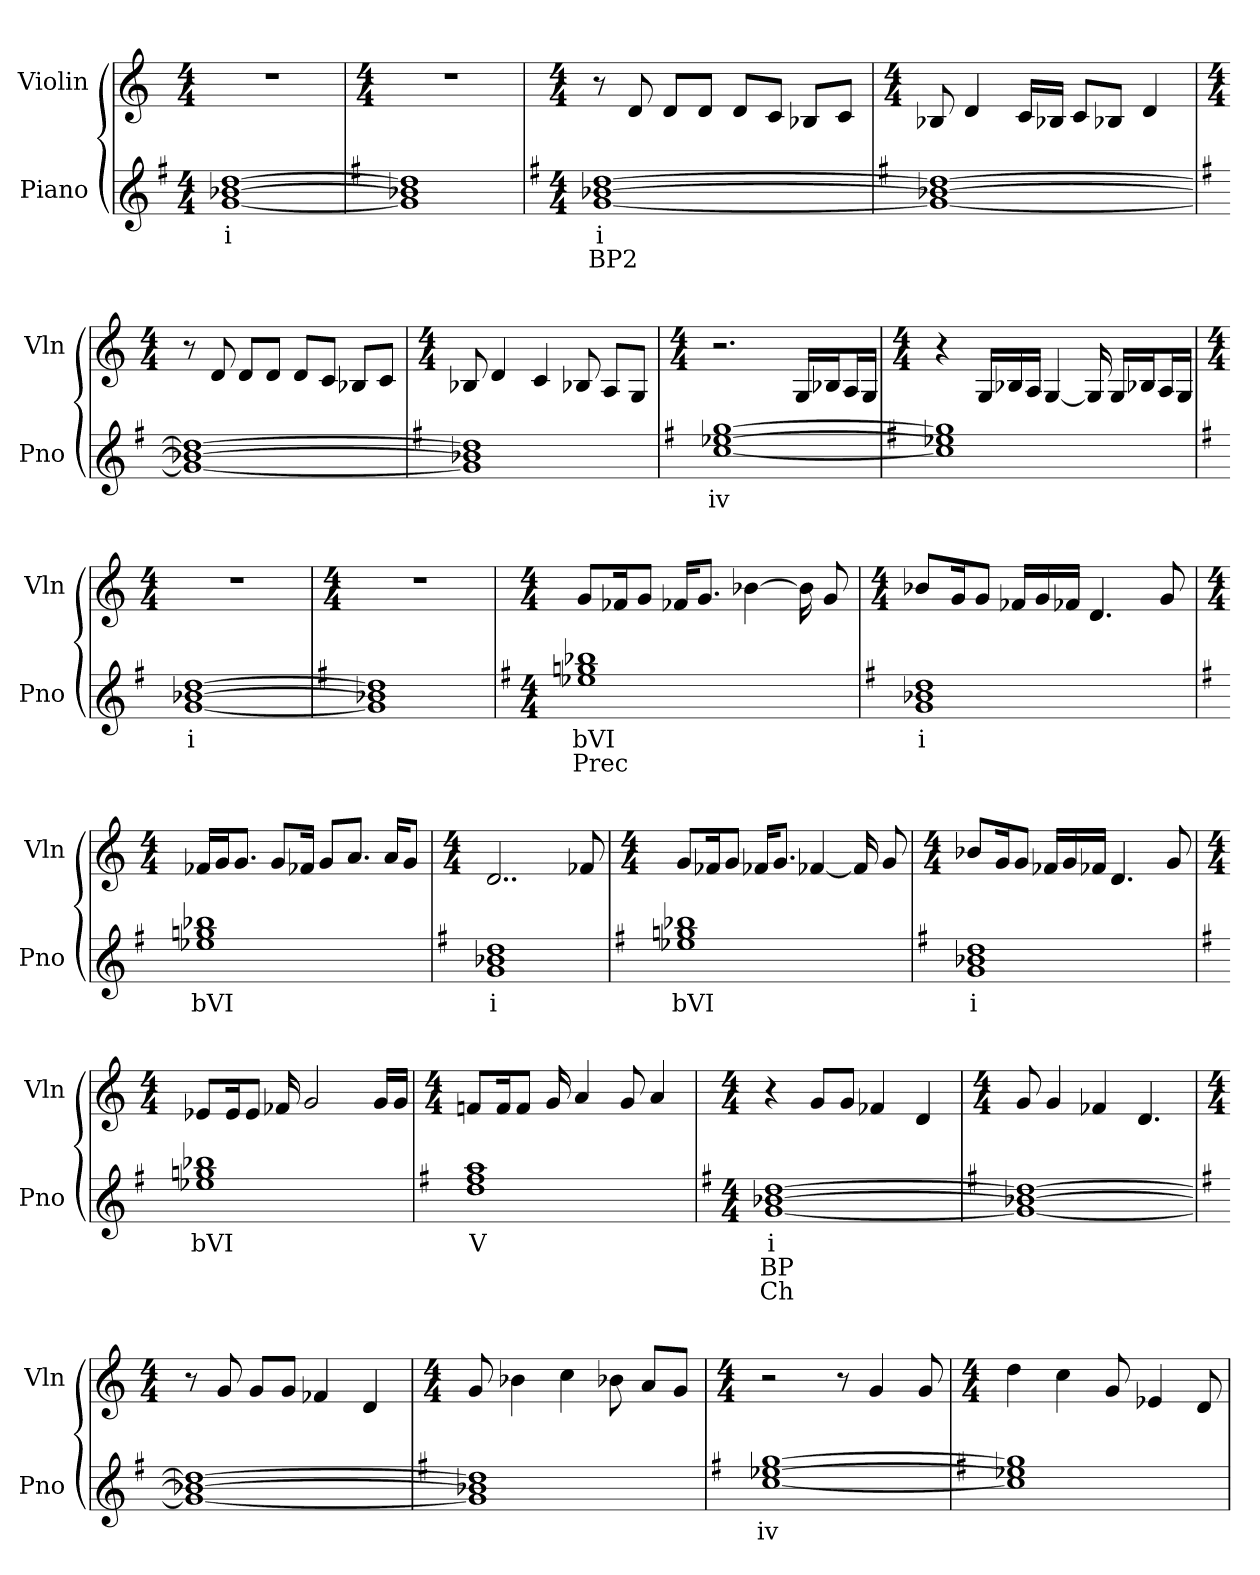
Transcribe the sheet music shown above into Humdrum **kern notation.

**kern	**text	**text	**text	**kern
*part2	*part2	*part2	*part2	*part1
*staff2	*staff2	*staff2	*staff2	*staff1
*I"Piano	*	*	*	*I"Violin
*I'Pno	*	*	*	*I'Vln
*k[f#]	*	*	*	*
*G:	*	*	*	*
*M4/4	*	*	*	*M4/4
=	=	=	=	=
[1g [1b-X [1dd	i	.	.	1r
=	=	=	=	=
*k[f#]	*	*	*	*
*G:	*	*	*	*
*	*	*	*	*M4/4
1g] 1b-X] 1dd]	.	.	.	1r
=	=	=	=	=
*k[f#]	*	*	*	*
*G:	*	*	*	*
*M4/4	*	*	*	*M4/4
[1g [1b-X [1dd	i	BP2	.	8r
.	.	.	.	8d
.	.	.	.	8dL
.	.	.	.	8dJ
.	.	.	.	8dL
.	.	.	.	8cJ
.	.	.	.	8B-XL
.	.	.	.	8cJ
=	=	=	=	=
*k[f#]	*	*	*	*
*G:	*	*	*	*
*	*	*	*	*M4/4
1g_ 1b-X_ 1dd_	.	.	.	8B-X
.	.	.	.	4d
.	.	.	.	16cLL
.	.	.	.	16B-XJJ
.	.	.	.	8cL
.	.	.	.	8B-XJ
.	.	.	.	4d
=	=	=	=	=
*k[f#]	*	*	*	*
*G:	*	*	*	*
*	*	*	*	*M4/4
1g_ 1b-X_ 1dd_	.	.	.	8r
.	.	.	.	8d
.	.	.	.	8dL
.	.	.	.	8dJ
.	.	.	.	8dL
.	.	.	.	8cJ
.	.	.	.	8B-XL
.	.	.	.	8cJ
=	=	=	=	=
*k[f#]	*	*	*	*
*G:	*	*	*	*
*	*	*	*	*M4/4
1g] 1b-X] 1dd]	.	.	.	8B-X
.	.	.	.	4d
.	.	.	.	4c
.	.	.	.	8B-X
.	.	.	.	8AL
.	.	.	.	8GJ
=	=	=	=	=
*k[f#]	*	*	*	*
*G:	*	*	*	*
*	*	*	*	*M4/4
[1cc [1ee-X [1gg	iv	.	.	2.r
.	.	.	.	16GLL
.	.	.	.	16B-XJ
.	.	.	.	16AL
.	.	.	.	16GJJ
=	=	=	=	=
*k[f#]	*	*	*	*
*G:	*	*	*	*
*	*	*	*	*M4/4
1cc] 1ee-X] 1gg]	.	.	.	4r
.	.	.	.	16GLL
.	.	.	.	16B-X
.	.	.	.	16AJJ
.	.	.	.	[4G
.	.	.	.	16G]
.	.	.	.	16GLL
.	.	.	.	16B-XJ
.	.	.	.	16AL
.	.	.	.	16GJJ
=	=	=	=	=
*k[f#]	*	*	*	*
*G:	*	*	*	*
*	*	*	*	*M4/4
[1g [1b-X [1dd	i	.	.	1r
=	=	=	=	=
*k[f#]	*	*	*	*
*G:	*	*	*	*
*	*	*	*	*M4/4
1g] 1b-X] 1dd]	.	.	.	1r
=	=	=	=	=
*k[f#]	*	*	*	*
*G:	*	*	*	*
*M4/4	*	*	*	*M4/4
1ee-X 1ggn 1bb-X	bVI	Prec	.	8gL
.	.	.	.	16f-XK
.	.	.	.	8gJ
.	.	.	.	16f-XKL
.	.	.	.	8.gJ
.	.	.	.	[4b-X
.	.	.	.	16b-]
.	.	.	.	8g
=	=	=	=	=
*k[f#]	*	*	*	*
*G:	*	*	*	*
*	*	*	*	*M4/4
1g 1b-X 1dd	i	.	.	8b-XL
.	.	.	.	16gK
.	.	.	.	8gJ
.	.	.	.	16f-XLL
.	.	.	.	16g
.	.	.	.	16f-XJJ
.	.	.	.	4.d
.	.	.	.	8g
=	=	=	=	=
*k[f#]	*	*	*	*
*G:	*	*	*	*
*	*	*	*	*M4/4
1ee-X 1ggn 1bb-X	bVI	.	.	16f-XLL
.	.	.	.	16gJ
.	.	.	.	8.gJ
.	.	.	.	8gL
.	.	.	.	16f-XJk
.	.	.	.	8gL
.	.	.	.	8.aJ
.	.	.	.	16aKL
.	.	.	.	8gJ
=	=	=	=	=
*k[f#]	*	*	*	*
*G:	*	*	*	*
*	*	*	*	*M4/4
1g 1b-X 1dd	i	.	.	2..d
.	.	.	.	8f-X
=	=	=	=	=
*k[f#]	*	*	*	*
*G:	*	*	*	*
*	*	*	*	*M4/4
1ee-X 1ggn 1bb-X	bVI	.	.	8gL
.	.	.	.	16f-XK
.	.	.	.	8gJ
.	.	.	.	16f-XKL
.	.	.	.	8.gJ
.	.	.	.	[4f-X
.	.	.	.	16f-]
.	.	.	.	8g
=	=	=	=	=
*k[f#]	*	*	*	*
*G:	*	*	*	*
*	*	*	*	*M4/4
1g 1b-X 1dd	i	.	.	8b-XL
.	.	.	.	16gK
.	.	.	.	8gJ
.	.	.	.	16f-XLL
.	.	.	.	16g
.	.	.	.	16f-XJJ
.	.	.	.	4.d
.	.	.	.	8g
=	=	=	=	=
*k[f#]	*	*	*	*
*G:	*	*	*	*
*	*	*	*	*M4/4
1ee-X 1ggn 1bb-X	bVI	.	.	8e-XL
.	.	.	.	16e-K
.	.	.	.	8e-J
.	.	.	.	16f-X
.	.	.	.	2g
.	.	.	.	16gLL
.	.	.	.	16gJJ
=	=	=	=	=
*k[f#]	*	*	*	*
*G:	*	*	*	*
*	*	*	*	*M4/4
1dd 1ff# 1aa	V	.	.	8fnL
.	.	.	.	16fK
.	.	.	.	8fJ
.	.	.	.	16g
.	.	.	.	4a
.	.	.	.	8g
.	.	.	.	4a
=	=	=	=	=
*k[f#]	*	*	*	*
*G:	*	*	*	*
*M4/4	*	*	*	*M4/4
[1g [1b-X [1dd	i	BP	Ch	4r
.	.	.	.	8gL
.	.	.	.	8gJ
.	.	.	.	4f-X
.	.	.	.	4d
=	=	=	=	=
*k[f#]	*	*	*	*
*G:	*	*	*	*
*	*	*	*	*M4/4
1g_ 1b-X_ 1dd_	.	.	.	8g
.	.	.	.	4g
.	.	.	.	4f-X
.	.	.	.	4.d
=	=	=	=	=
*k[f#]	*	*	*	*
*G:	*	*	*	*
*	*	*	*	*M4/4
1g_ 1b-X_ 1dd_	.	.	.	8r
.	.	.	.	8g
.	.	.	.	8gL
.	.	.	.	8gJ
.	.	.	.	4f-X
.	.	.	.	4d
=	=	=	=	=
*k[f#]	*	*	*	*
*G:	*	*	*	*
*	*	*	*	*M4/4
1g] 1b-X] 1dd]	.	.	.	8g
.	.	.	.	4b-X
.	.	.	.	4cc
.	.	.	.	8b-X
.	.	.	.	8aL
.	.	.	.	8gJ
=	=	=	=	=
*k[f#]	*	*	*	*
*G:	*	*	*	*
*	*	*	*	*M4/4
[1cc [1ee-X [1gg	iv	.	.	2r
.	.	.	.	8r
.	.	.	.	4g
.	.	.	.	8g
=	=	=	=	=
*k[f#]	*	*	*	*
*G:	*	*	*	*
*	*	*	*	*M4/4
1cc] 1ee-X] 1gg]	.	.	.	4dd
.	.	.	.	4cc
.	.	.	.	8g
.	.	.	.	4e-X
.	.	.	.	8d
=	=	=	=	=
*-	*-	*-	*-	*-
